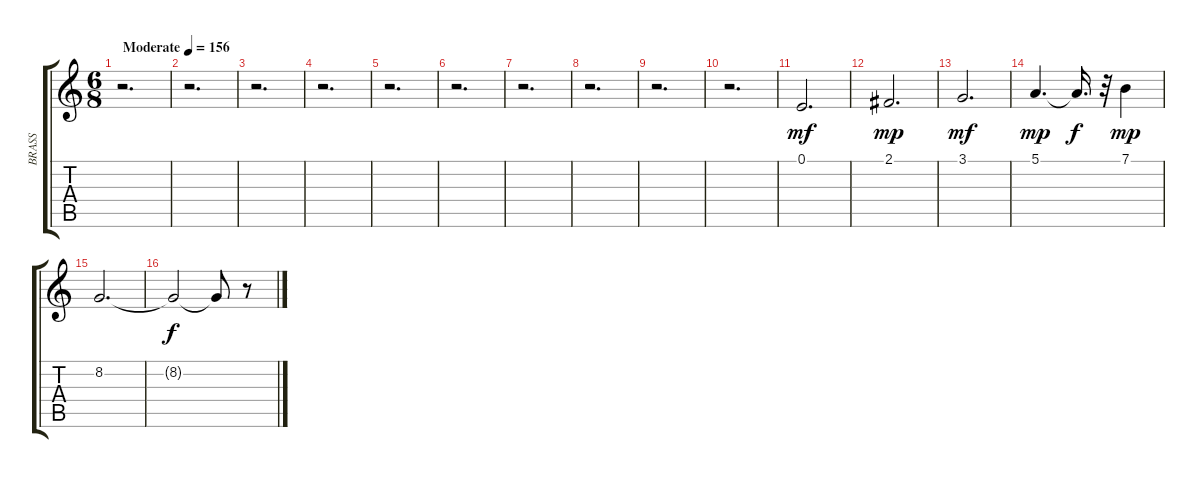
\track ("BRASS" "BRASS") {instrument trumpet}
\staff {score tabs}
\tuning (E4 B3 G3 D3 A2 E2) {hide}
\ts (6 8)
\tempo (156 "Moderate")
\clef g2
\ks c
r.2{d dy mf instrument trumpet} |
r.2{d} |
r.2{d} |
r.2{d} |
r.2{d} |
r.2{d} |
r.2{d} |
r.2{d} |
r.2{d} |
r.2{d} |
0.1.2{d balance 11} |
2.1.2{d dy mp} |
3.1.2{d dy mf} |
5.1.4{d dy mp} 5.1{t}.16{d dy f} r.32 7.1.4{dy mp} |
8.2.2{d} |
8.2{t}.2{dy f} 8.2{t}.8 r.8
